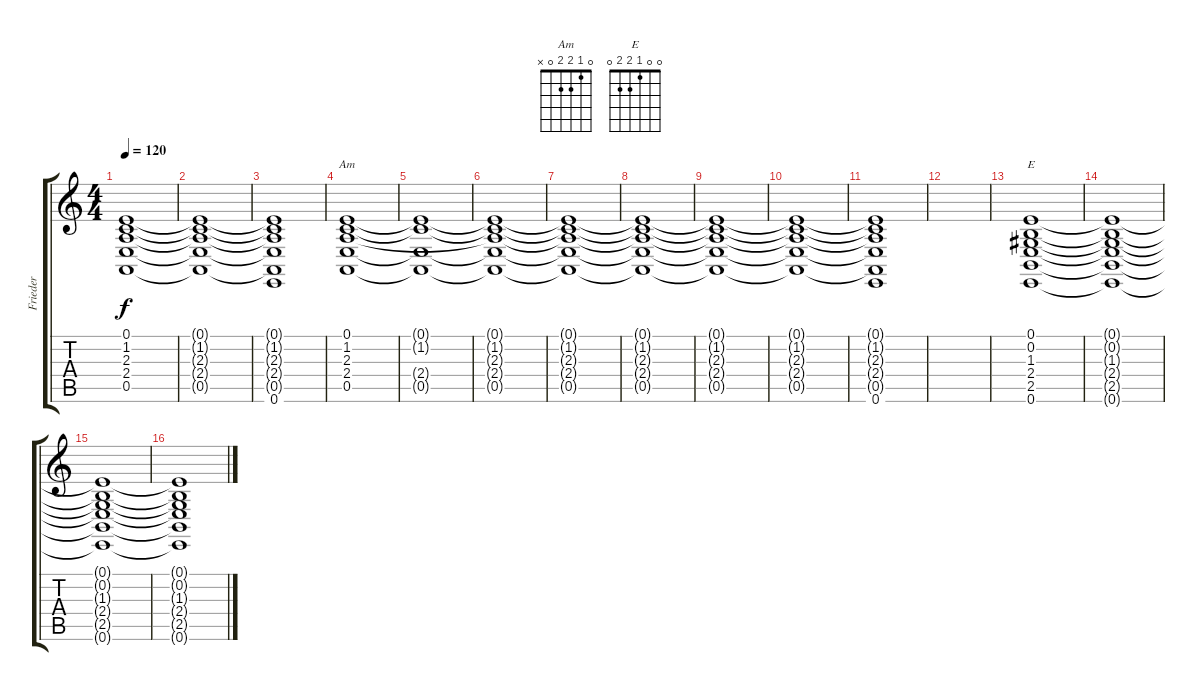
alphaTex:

\track ("Frieder" "Frieder") {instrument fx6goblins}
\staff {score tabs}
\tuning (E4 B3 G3 D3 A2 E2) {hide}
\chord ("Am" 0 1 2 2 0 x)
\chord ("E" 0 0 1 2 2 0)
\ts (4 4)
\tempo 120
\clef g2
\ks c
(0.1{t} 1.2{t} 2.3{t} 2.4{t} 0.5{t}).1{dy f} |
(0.1{t} 1.2{t} 2.3{t} 2.4{t} 0.5{t}).1 |
(0.1{t} 1.2{t} 2.3{t} 2.4{t} 0.5{t} 0.6).1 |
(0.1 1.2 2.3 2.4 0.5).1{ch "Am"} |
(0.1{t} 1.2{t} 2.4{t} 0.5{t}).1 |
(0.1{t} 1.2{t} 2.3{t} 2.4{t} 0.5{t}).1 |
(0.1{t} 1.2{t} 2.3{t} 2.4{t} 0.5{t}).1 |
(0.1{t} 1.2{t} 2.3{t} 2.4{t} 0.5{t}).1 |
(0.1{t} 1.2{t} 2.3{t} 2.4{t} 0.5{t}).1 |
(0.1{t} 1.2{t} 2.3{t} 2.4{t} 0.5{t}).1 |
(0.1{t} 1.2{t} 2.3{t} 2.4{t} 0.5{t} 0.6).1 |
|
(0.1 0.2 1.3 2.4 2.5 0.6).1{ch "E"} |
(0.1{t} 0.2{t} 1.3{t} 2.4{t} 2.5{t} 0.6{t}).1 |
(0.1{t} 0.2{t} 1.3{t} 2.4{t} 2.5{t} 0.6{t}).1 |
(0.1{t} 0.2{t} 1.3{t} 2.4{t} 2.5{t} 0.6{t}).1
